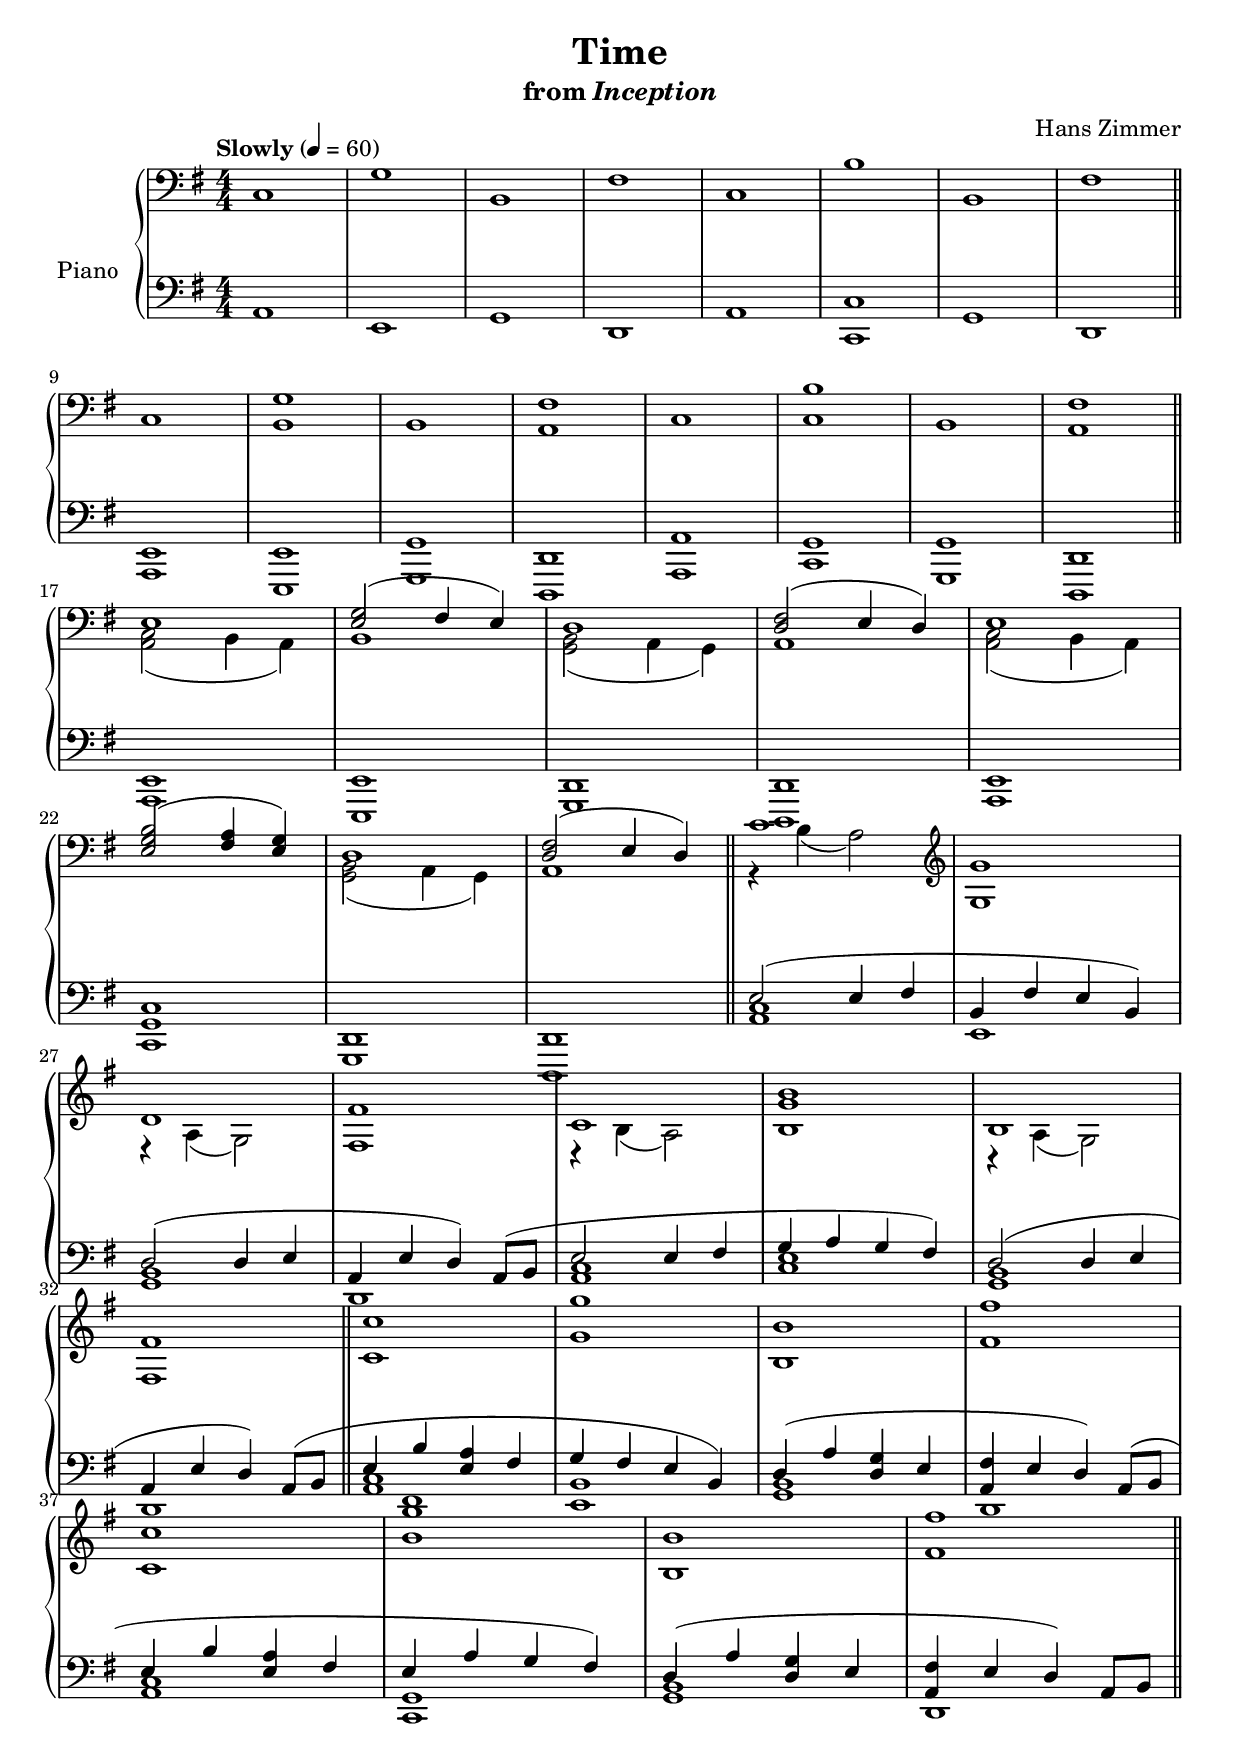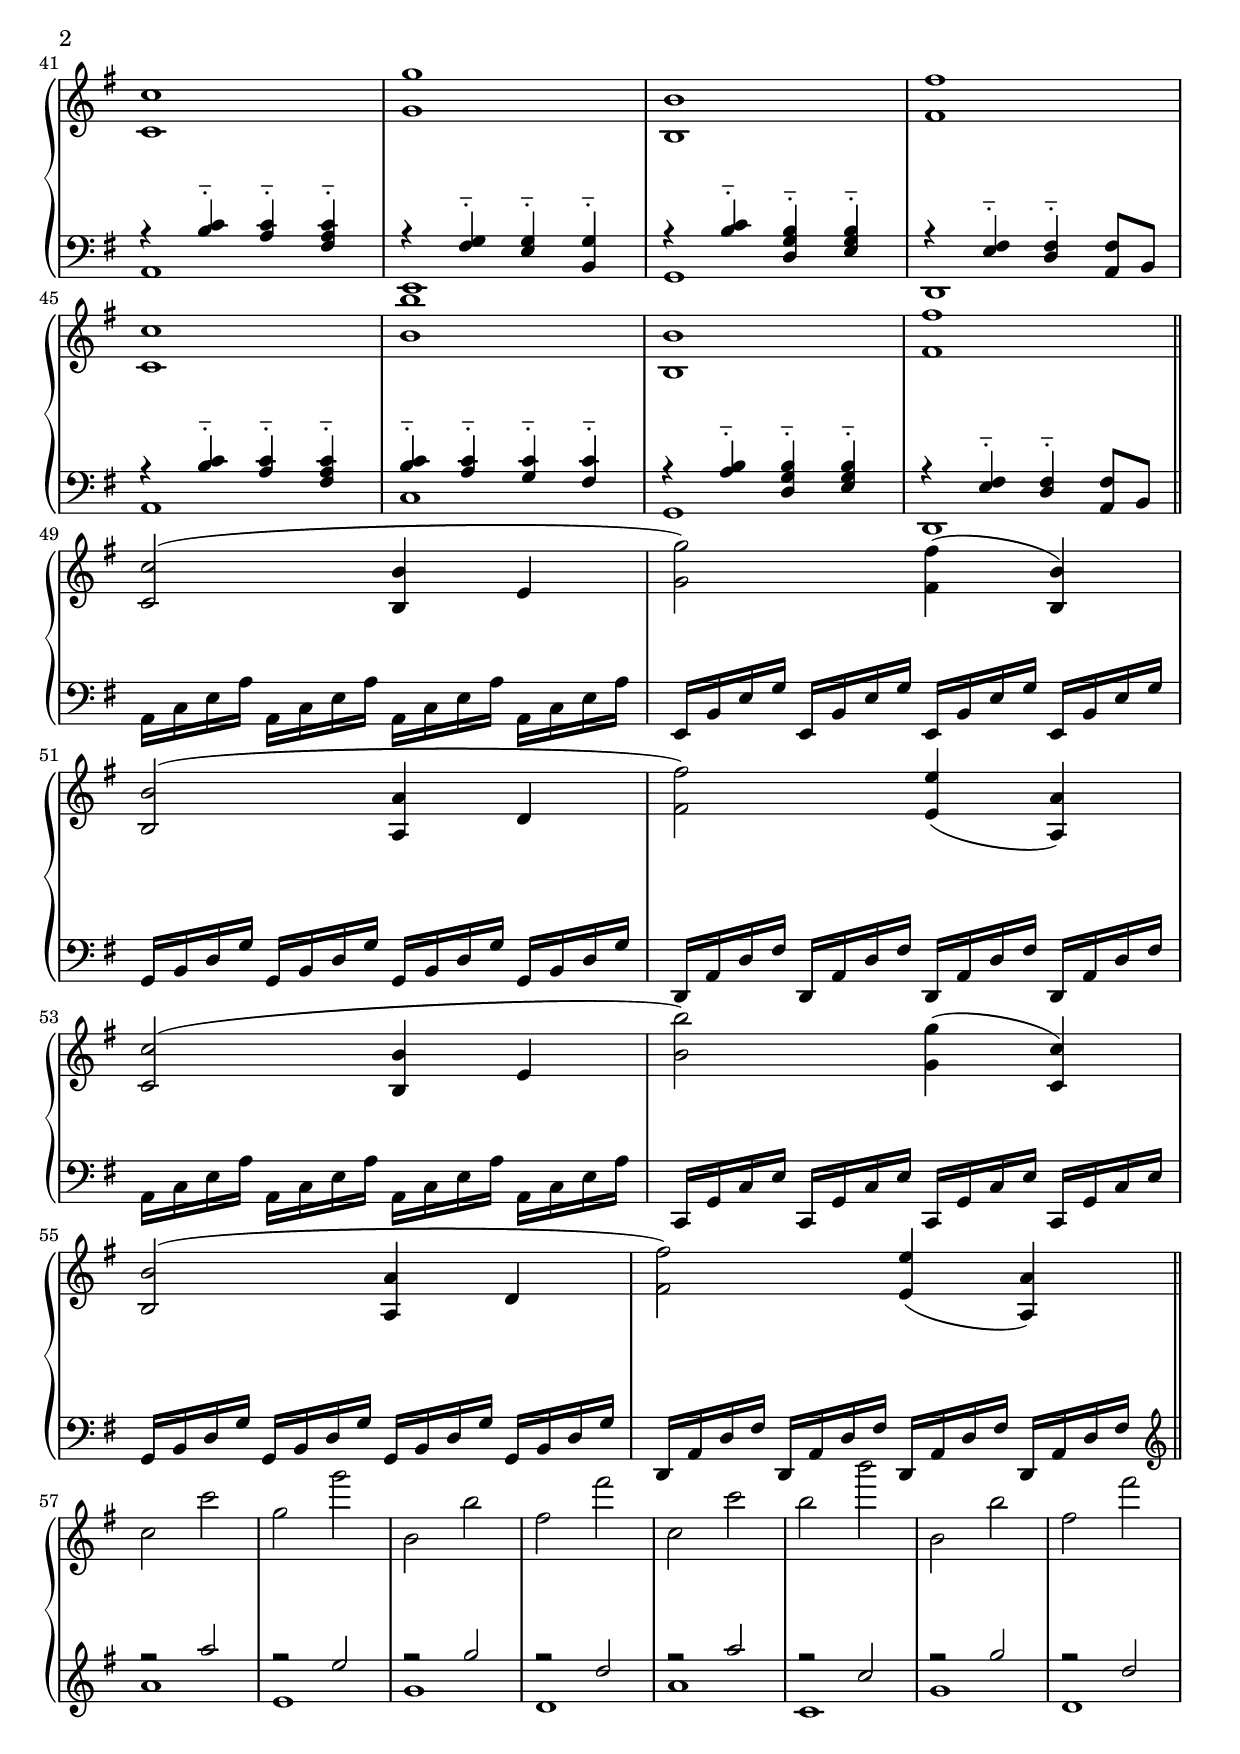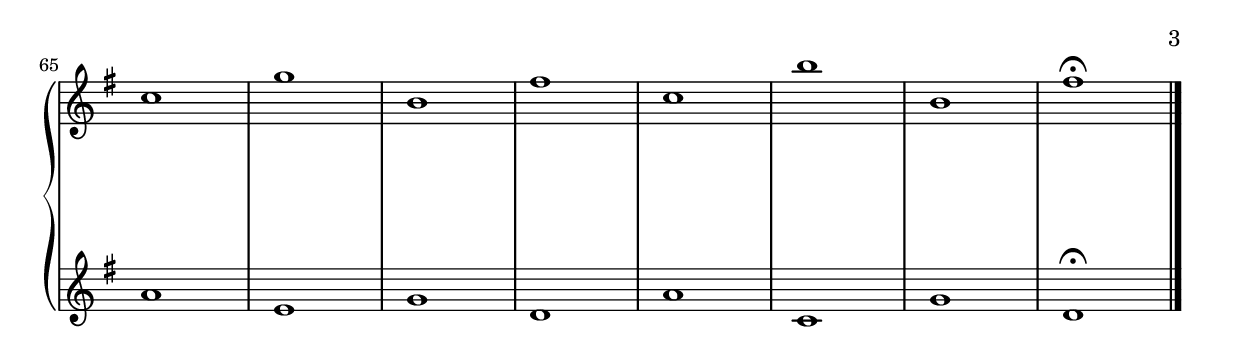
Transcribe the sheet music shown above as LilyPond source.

\version "2.12.2"

\header {
  title = "Time"
  subtitle = \markup { "from" \italic "Inception" }
  composer = "Hans Zimmer"
}

global = {
  \tempo "Slowly" 4 = 60
  \key a \dorian
  \time 4/4
  \numericTimeSignature
  s1*8
  \bar "||"
  s1*8
  \bar "||"
  s1*8
  \bar "||"
  s1*8
  \bar "||"
  s1*8
  \bar "||"
  s1*8
  \bar "||"
  s1*8
  \bar "||"
  s1*16
  \bar "|."
}

upper = \relative c {
  \clef bass
  c1
  g'
  b,
  fis'
  c
  b'
  b,
  fis'
  \break

  c
  <b g'>
  b
  <a fis'>
  c
  <c b'>
  b
  <a fis'>
  \break

  <<
    {
      e'
      <e g>2( fis4 e)
      d1
      <d fis>2( e4 d)
      e1
      \break

      <e g b>2( <fis a>4 <e g>)
      d1
      <d fis>2( e4 d)
      c'1
      \clef treble
      <g g'>

      \break
      d'
      <fis, fis'>
      c'
      <b g' b>
      b
      \break

      <fis fis'>
    }
  \\
    {
      <a, c>2( b4 a)
      b1
      <g b>2( a4 g)
      a1
      <a c>2( b4 a)

      s1
      <g b>2( a4 g)
      a1
      r4 b'( a2)
      s1
      r4 a( g2)
      s1
      r4 b( a2)
      s1
      r4 a( g2)
    }
  >>

  <c c'>1
  <g' g'>
  <b, b'>
  <fis' fis'>
  \break

  <c c'>
  <b' g' b>
  <b, b'>
  <fis' fis'>
  \break

  <c c'>
  <g' g'>
  <b, b'>
  <fis' fis'>
  \break

  <c c'>
  <b' b'>
  <b, b'>
  <fis' fis'>
  \break

  <c c'>2( <b b'>4 e
  <g g'>2) <fis fis'>4( <b, b'>)
  \break

  <b b'>2( <a a'>4 d
  <fis fis'>2) <e e'>4( <a, a'>)
  \break

  <c c'>2( <b b'>4 e
  <b' b'>2) <g g'>4( <c, c'>)
  \break

  <b b'>2( <a a'>4 d
  <fis fis'>2) <e e'>4( <a, a'>)
  \break

  c'2 c'
  g g'
  b,, b'
  fis fis'
  c, c'
  b b'
  b,, b'
  fis fis'
  \break

  c,1
  g'
  b,
  fis'
  c
  b'
  b,
  fis'\fermata
}

lower = \relative c {
  \clef bass
  a1
  e
  g
  d
  a'
  <c, c'>
  g'
  d

  <a e'>
  <e e'>
  <g g'>
  <d d'>
  <a' a'>
  <c g'>
  <g g'>
  <d d'>

  <a' e'>
  <e e'>
  <g d'>
  <d d'>
  <a' e'>

  <c g' c>1
  <g d'>
  <d d'>
  <<
    {
      e''2( e4 fis
      b, fis' e b)

      d2( d4 e
      a, e' d) a8( b
      e2 e4 fis
      g a g fis)
      d2( d4 e

      a, e' d) a8( b
      e4 b' <e, a> fis
      g fis e b)
      d( a' <d, g> e
      <a, fis'> e' d) a8( b

      e4 b' <e, a> fis
      e a g fis)
      d( a' <d, g> e
      <a, fis'> e' d) a8 b

      r4 <b' c>-_ <a c>-_ <fis a c>-_
      r4 <fis g>-_ <e g>-_ <b g'>-_
      r4 <b' c>-_ <d, g b>-_ <e g b>-_
      r4 <e fis>-_ <d fis>-_ <a fis'>8 b

      r4 <b' c>-_ <a c>-_ <fis a c>-_
      <b c>-_ <a c>-_  <g c>-_ <fis c'>-_
      r4 <a b>-_ <d, g b>-_ <e g b>-_
      r4 <e fis>-_ <d fis>-_ <a fis'>8 b
    }
  \\
    {
      <a c>1
      e

      <g b>
      d
      <a' c>
      <c e>
      <g b>

      d
      <a' c>
      <e b'>
      <g b>
      d

      <a' c>
      <c, g'>
      <g' b>
      d

      a'
      e
      g
      d

      a'
      c
      g
      d
    }
  >>

  a'16 c e a a,16 c e a a,16 c e a a,16 c e a
  e, b' e g e, b' e g e, b' e g e, b' e g

  g, b d g g, b d g g, b d g g, b d g
  d, a' d fis d, a' d fis d, a' d fis d, a' d fis

  a,16 c e a a,16 c e a a,16 c e a a,16 c e a
  c,, g' c e c, g' c e c, g' c e c, g' c e

  g, b d g g, b d g g, b d g g, b d g
  d, a' d fis d, a' d fis d, a' d fis d, a' d fis
  \clef treble

  <<
    {
      r2 a''
      r2 e
      r2 g
      r2 d

      r2 a'
      r2 c,
      r2 g'
      r2 d
    }
  \\
    {
      a1
      e
      g
      d
      a'
      c,
      g'
      d
    }
  >>

  a'
  e
  g
  d
  a'
  c,
  g'
  d\fermata
}

dynamics = {
  s1*16\pp
  s1*8\p
  s4\mp s16\< s32*21 s32\!
  s32*31\> s32\!
  s32*31\< s32\!
  s32*31\> s32\!
  s32*31\< s32\!
  s32*31\> s32\!
  s32*31\< s32\!
  s32*31\> s32\!
  s32*31\< s32\!
  s32*31\> s32\!
  s32*31\< s32\!
  s32*31\> s32\!
  s32*31\< s32\!
  s32*31\> s32\!
  s32*63\< s32\!
  s1*8\mf
  s32*31\f\< s32\!
  s32*31\> s32\!
  s32*31\< s32\!
  s32*31\> s32\!
  s32*31\< s32\!
  s32*31\> s32\!
  s32*31\< s32\!
  s32*31\> s32\!
  s2\mp
  \override DynamicText #'Y-offset = #1
  s2\pp
  \override DynamicText #'Y-offset = #ly:self-alignment-interface::y-aligned-on-self
  s2\mp
  \override DynamicText #'Y-offset = #1
  s2\pp
  \override DynamicText #'Y-offset = #ly:self-alignment-interface::y-aligned-on-self
  s2\mp
  \override DynamicText #'Y-offset = #1
  s2\pp
  \override DynamicText #'Y-offset = #ly:self-alignment-interface::y-aligned-on-self
  s2\mp
  \override DynamicText #'Y-offset = #1
  s2\pp
  \override DynamicText #'Y-offset = #ly:self-alignment-interface::y-aligned-on-self
  s2\mp
  \override DynamicText #'Y-offset = #1
  s2\pp
  \override DynamicText #'Y-offset = #ly:self-alignment-interface::y-aligned-on-self
  s2\mp
  \override DynamicText #'Y-offset = #1
  s2\pp
  \override DynamicText #'Y-offset = #ly:self-alignment-interface::y-aligned-on-self
  s2\mp
  \override DynamicText #'Y-offset = #1
  s2\pp
  \override DynamicText #'Y-offset = #ly:self-alignment-interface::y-aligned-on-self
  s2\mp
  \override DynamicText #'Y-offset = #1
  s2\pp
  \override DynamicText #'Y-offset = #ly:self-alignment-interface::y-aligned-on-self
  s1*2\p
  s32*63\> s32\!
  s1\pp
}

pedal = {
}

chordnames = \chordmode {
}

\include "../template_piano_solo.ly"
